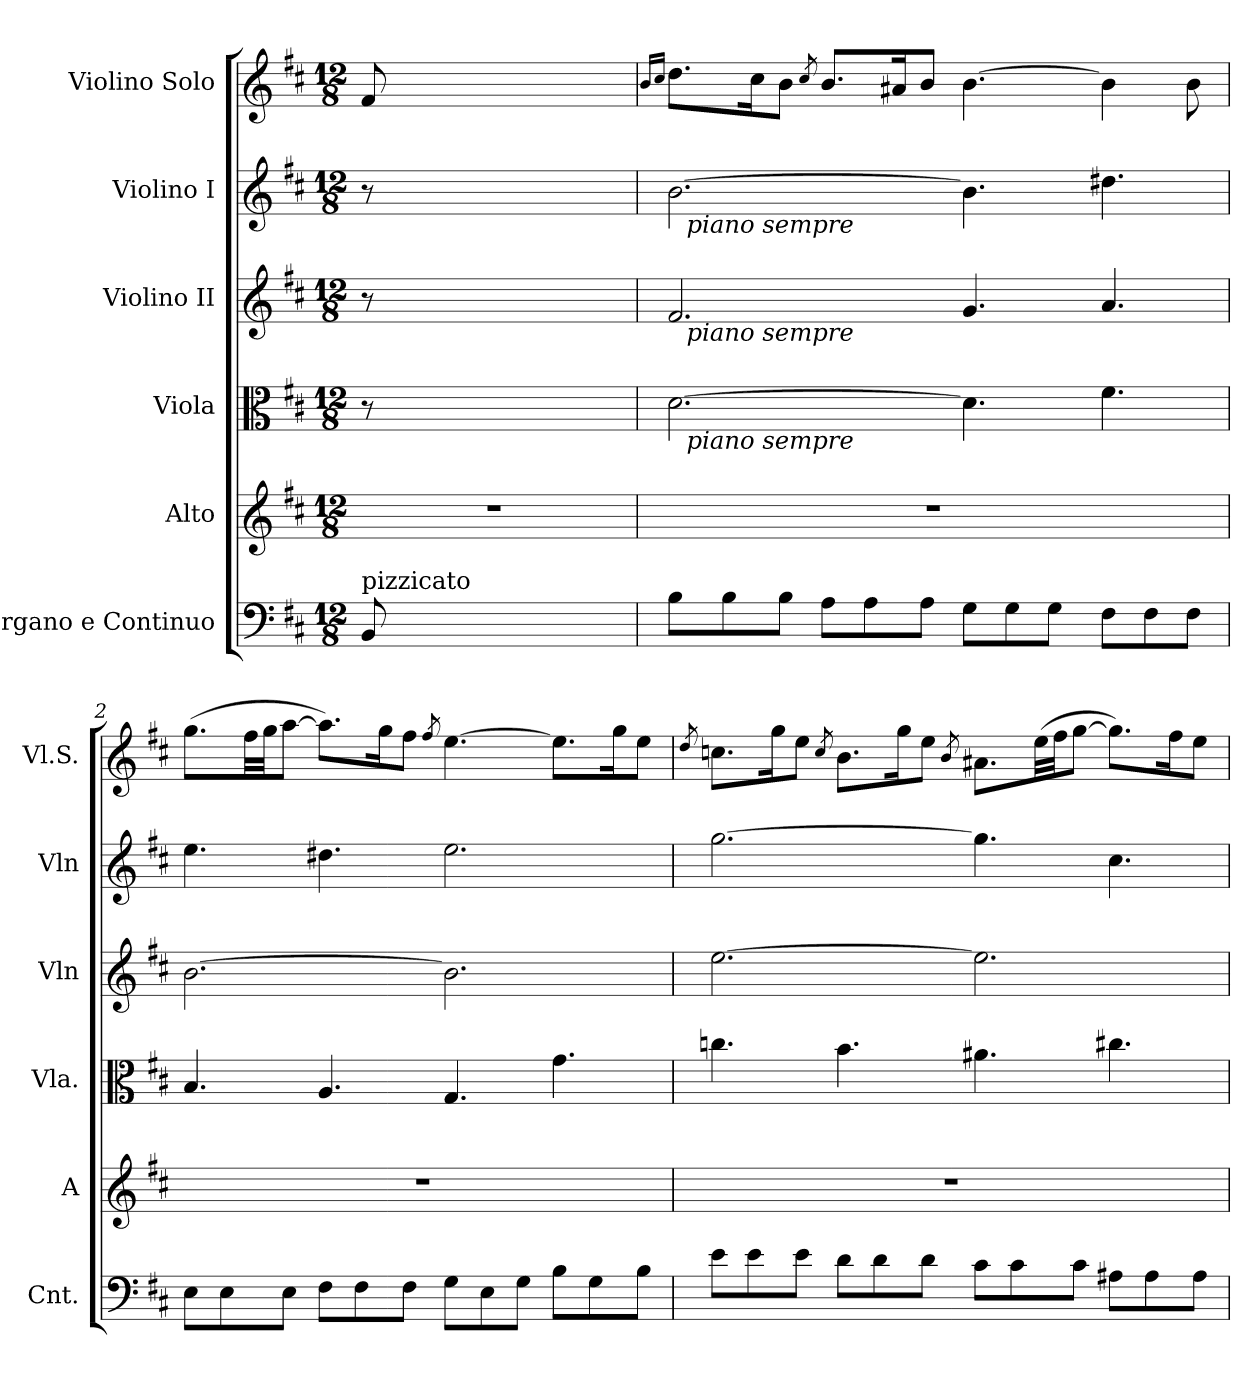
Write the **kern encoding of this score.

**kern	**kern	**kern	**kern	**kern	**kern
*part6	*part5	*part4	*part3	*part2	*part1
*staff6	*staff5	*staff4	*staff3	*staff2	*staff1
*I"Organo e Continuo	*I"Alto	*I"Viola	*I"Violino II	*I"Violino I	*I"Violino Solo
*I'Cnt.	*I'A	*I'Vla.	*I'Vln	*I'Vln	*I'Vl.S.
*clefF4	*clefG2	*clefC3	*clefG2	*clefG2	*clefG2
*k[f#c#]	*k[f#c#]	*k[f#c#]	*k[f#c#]	*k[f#c#]	*k[f#c#]
*D:	*D:	*D:	*D:	*D:	*D:
*M12/8	*M12/8	*M12/8	*M12/8	*M12/8	*M12/8
=	=	=	=	=	=
!LO:TX:a:t=pizzicato	!	!	!	!	!
8BB/	1.r	8r	8r	8r	8f#/
1ryy	.	1ryy	1ryy	1ryy	1ryy
4.ryy	.	4.ryy	4.ryy	4.ryy	4.ryy
=1	=1	=1	=1	=1	=1
.	.	.	.	.	16qb/LL
.	.	.	.	.	16qcc#/JJ
*	*	*^	*^	*^	*
8B\L	1.r	[2.d\	32ryy	2.f#/	32ryy	[2.b\	32ryy	8.dd\L
!	!	!	!	!	!	!	!LO:TX:b:i:t=piano sempre	!
!	!	!	!	!	!LO:TX:b:i:t=piano sempre	!	!	!
!	!	!	!LO:TX:b:i:t=piano sempre	!	!	!	!	!
.	.	.	1ryy	.	1ryy	.	1ryy	.
8B\	.	.	.	.	.	.	.	.
.	.	.	.	.	.	.	.	16cc#\k
8B\J	.	.	.	.	.	.	.	8b\J
.	.	.	.	.	.	.	.	8qcc#/
8A\L	.	.	.	.	.	.	.	8.b/L
8A\	.	.	.	.	.	.	.	.
.	.	.	.	.	.	.	.	16a#X/k
8A\J	.	.	.	.	.	.	.	8b/J
8G\L	.	4.d\]	.	4.g/	.	4.b\]	.	[4.b\
8G\	.	.	.	.	.	.	.	.
8G\J	.	.	.	.	.	.	.	.
.	.	.	4...ryy	.	4...ryy	.	4...ryy	.
8F#\L	.	4.f#\	.	4.a/	.	4.dd#X\	.	4b\]
8F#\	.	.	.	.	.	.	.	.
8F#\J	.	.	.	.	.	.	.	8b\
*	*	*v	*v	*	*	*v	*v	*
*	*	*	*v	*v	*	*
=2	=2	=2	=2	=2	=2
8E\L	1.r	4.B/	[2.b\	4.ee\	(>8.gg\L
8E\	.	.	.	.	.
.	.	.	.	.	32ff#\LL
.	.	.	.	.	32gg\JJ
8E\J	.	.	.	.	[8aa\J
8F#\L	.	4.A/	.	4.dd#X\	8.aa\L])
8F#\	.	.	.	.	.
.	.	.	.	.	16gg\k
8F#\J	.	.	.	.	8ff#\J
.	.	.	.	.	8qff#/
8G\L	.	4.G/	2.b\]	2.ee\	[4.ee\
8E\	.	.	.	.	.
8G\J	.	.	.	.	.
8B\L	.	4.g\	.	.	8.ee\L]
8G\	.	.	.	.	.
.	.	.	.	.	16gg\k
8B\J	.	.	.	.	8ee\J
=3	=3	=3	=3	=3	=3
.	.	.	.	.	8qdd/
8e\L	1.r	4.ccn\	[2.ee\	[2.gg\	8.ccn\L
8e\	.	.	.	.	.
.	.	.	.	.	16gg\k
8e\J	.	.	.	.	8ee\J
.	.	.	.	.	8qcc/
8d\L	.	4.b\	.	.	8.b\L
8d\	.	.	.	.	.
.	.	.	.	.	16gg\k
8d\J	.	.	.	.	8ee\J
.	.	.	.	.	8qb/
8c#\L	.	4.a#X\	2.ee\]	4.gg\]	8.a#X\L
8c#\	.	.	.	.	.
.	.	.	.	.	(>32ee\LL
.	.	.	.	.	32ff#\JJ
8c#\J	.	.	.	.	[8gg\J
8A#X\L	.	4.cc#X\	.	4.cc#\	8.gg\L])
8A#\	.	.	.	.	.
.	.	.	.	.	16ff#\k
8A#\J	.	.	.	.	8ee\J
=	=	=	=	=	=
*-	*-	*-	*-	*-	*-
